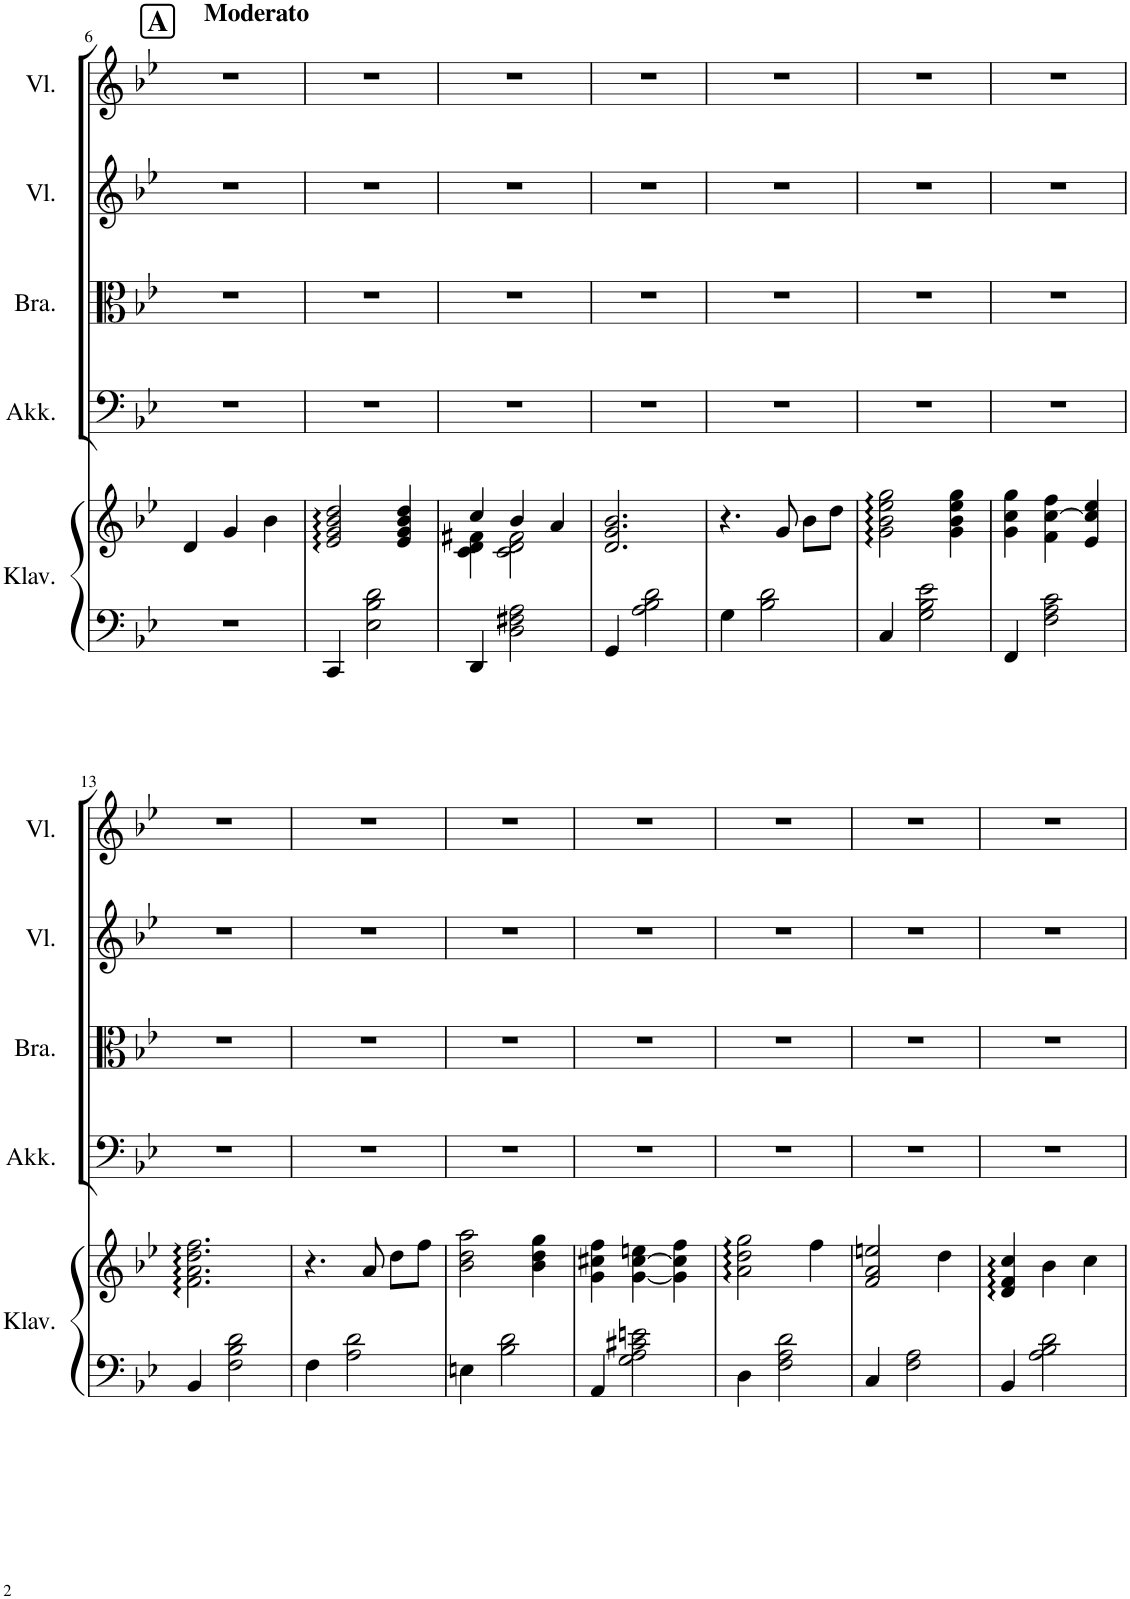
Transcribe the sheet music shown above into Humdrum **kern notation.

**kern	**kern	**kern	**kern	**kern	**kern
*part5	*part5	*part4	*part3	*part2	*part1
*staff6	*staff5	*staff4	*staff3	*staff2	*staff1
*I"Klavier	*	*I"Akkordeon	*I"Bratsche	*I"Violine	*I"Violine
*I'Klav.	*	*I'Akk.	*I'Bra.	*I'Vl.	*I'Vl.
!!LO:PB:g=z
*clefF4	*clefG2	*clefF4	*clefC3	*clefG2	*clefG2
*k[b-e-]	*k[b-e-]	*k[b-e-]	*k[b-e-]	*k[b-e-]	*k[b-e-]
*M3/4	*M3/4	*M3/4	*M3/4	*M3/4	*M3/4
!!LO:REH:place=s1:a:B:cj:fs=14:t=A
=6	=6	=6	=6	=6	=6
!	!	!	!	!	!LO:TX:a:B:t=Moderato
2.r	4d/	2.r	2.r	2.r	2.r
.	4g/	.	.	.	.
.	4b-\	.	.	.	.
=7	=7	=7	=7	=7	=7
4CC/	2e-/ 2g/ 2b-/ 2dd/	2.r	2.r	2.r	2.r
2E-\ 2B-\ 2d\	.	.	.	.	.
.	4e-/ 4g/ 4b-/ 4dd/	.	.	.	.
=8	=8	=8	=8	=8	=8
*	*^	*	*	*	*
4DD/	4cc/	4c\ 4d\ 4f#X\	2.r	2.r	2.r	2.r
2D\ 2F#X\ 2A\	4b-/	2c\ 2d\ 2f#\	.	.	.	.
.	4a/	.	.	.	.	.
*	*v	*v	*	*	*	*
=9	=9	=9	=9	=9	=9
4GG/	2.d/ 2.g/ 2.b-/	2.r	2.r	2.r	2.r
2A\ 2B-\ 2d\	.	.	.	.	.
=10	=10	=10	=10	=10	=10
4G\	4.r	2.r	2.r	2.r	2.r
2B-\ 2d\	.	.	.	.	.
.	8g/	.	.	.	.
.	8b-\L	.	.	.	.
.	8dd\J	.	.	.	.
=11	=11	=11	=11	=11	=11
4C/	2g\ 2b-\ 2ee-\ 2gg\	2.r	2.r	2.r	2.r
2G\ 2B-\ 2e-\	.	.	.	.	.
.	4g\ 4b-\ 4ee-\ 4gg\	.	.	.	.
=12	=12	=12	=12	=12	=12
4FF/	4g\ 4cc\ 4gg\	2.r	2.r	2.r	2.r
2F\ 2A\ 2c\	4f\ [4cc\ 4ff\	.	.	.	.
.	4e-/ 4cc/] 4ee-/	.	.	.	.
!!LO:LB:g=z
=13	=13	=13	=13	=13	=13
4BB-/	2.f\ 2.a\ 2.dd\ 2.ff\	2.r	2.r	2.r	2.r
2F\ 2B-\ 2d\	.	.	.	.	.
=14	=14	=14	=14	=14	=14
4F\	4.r	2.r	2.r	2.r	2.r
2A\ 2d\	.	.	.	.	.
.	8a/	.	.	.	.
.	8dd\L	.	.	.	.
.	8ff\J	.	.	.	.
=15	=15	=15	=15	=15	=15
4En\	2b-\ 2dd\ 2aa\	2.r	2.r	2.r	2.r
2B-\ 2d\	.	.	.	.	.
.	4b-\ 4dd\ 4gg\	.	.	.	.
=16	=16	=16	=16	=16	=16
4AA/	4g\ 4cc#X\ 4ff\	2.r	2.r	2.r	2.r
2G\ 2A\ 2c#X\ 2en\	[4g\ [4cc#\ 4een\	.	.	.	.
.	4g\] 4cc#\] 4ff\	.	.	.	.
=17	=17	=17	=17	=17	=17
4D\	2a\ 2dd\ 2gg\	2.r	2.r	2.r	2.r
2F\ 2A\ 2d\	.	.	.	.	.
.	4ff\	.	.	.	.
=18	=18	=18	=18	=18	=18
4C/	2f/ 2a/ 2een/	2.r	2.r	2.r	2.r
2F\ 2A\	.	.	.	.	.
.	4dd\	.	.	.	.
=19	=19	=19	=19	=19	=19
4BB-/	4d/ 4f/ 4cc/	2.r	2.r	2.r	2.r
2A\ 2B-\ 2d\	4b-\	.	.	.	.
.	4cc\	.	.	.	.
=	=	=	=	=	=
*-	*-	*-	*-	*-	*-
